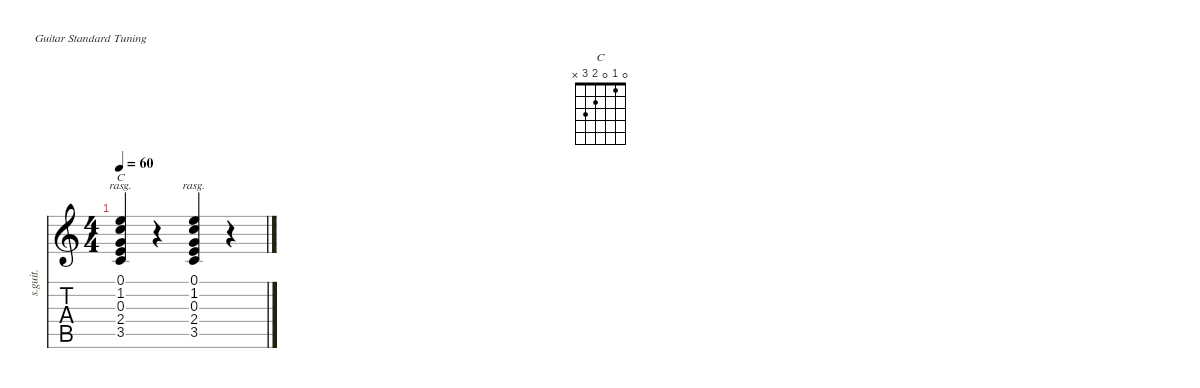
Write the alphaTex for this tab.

\defaultSystemsLayout 4
\hideDynamics
\bracketExtendMode nobrackets
\track ("Steel Guitar" "s.guit.") {instrument acousticguitarsteel}
\staff {score tabs}
\tuning (E4 B3 G3 D3 A2 E2)
\chord ("C" 0 1 0 2 3 x)
\ts (4 4)
\tempo 60
\clef g2
\ks c
(3.5 2.4 0.3 1.2 0.1).4{ch "C" rasg ii dy mf instrument acousticguitarsteel beam Up} r.4{beam Down} (3.5 2.4 0.3 1.2 0.1).4{rasg pmpanapaest beam Up} r.4{beam Down}
